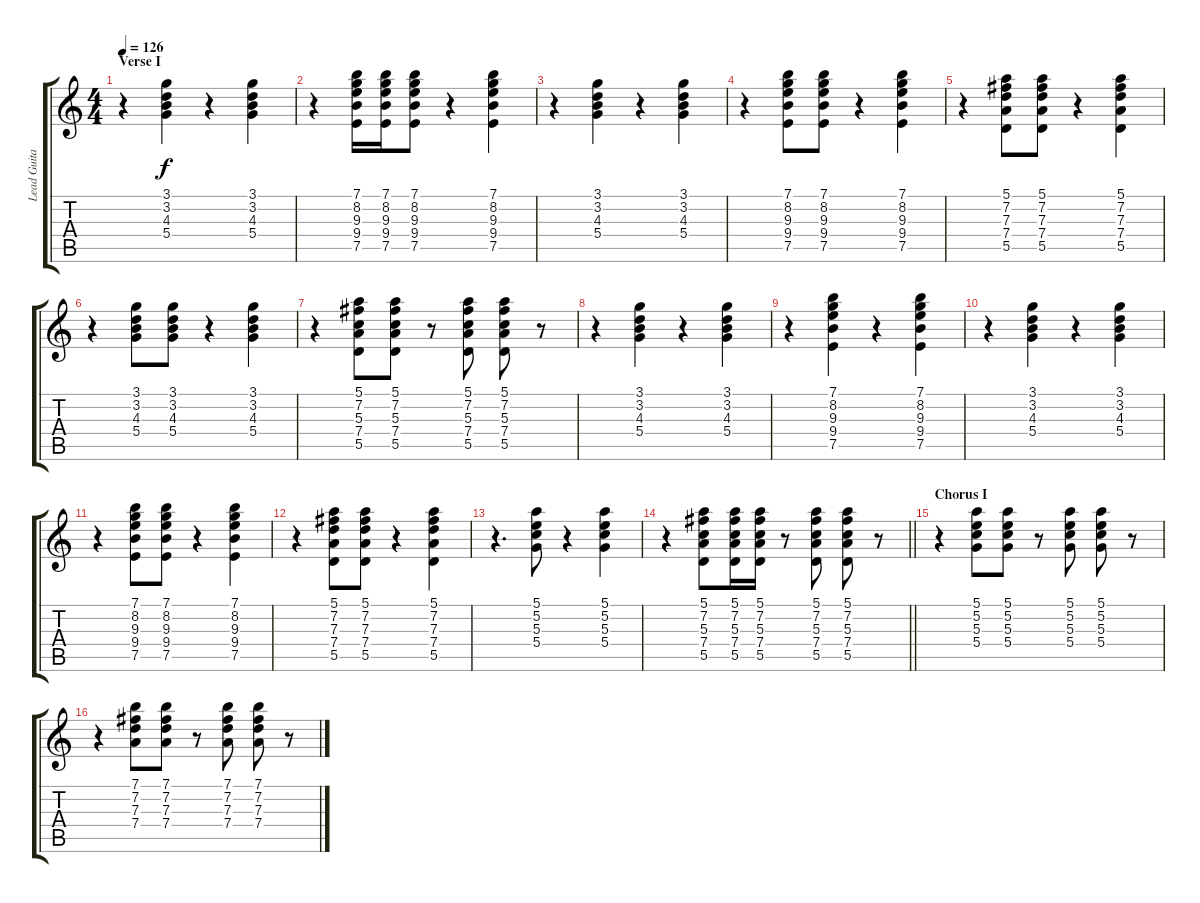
\track ("Lead Guitar" "Lead Guita") {instrument electricguitarclean}
\staff {score tabs}
\tuning (E4 B3 G3 D3 A2 E2) {hide}
\ts (4 4)
\section ("" "Verse I")
\tempo 126
\clef g2
\ks c
r.4{dy f instrument electricguitarclean} (3.1 3.2 4.3 5.4).4 r.4 (3.1 3.2 4.3 5.4).4 |
r.4 (7.1 8.2 9.3 9.4 7.5).16 (7.1 8.2 9.3 9.4 7.5).16 (7.1 8.2 9.3 9.4 7.5).8 r.4 (7.1 8.2 9.3 9.4 7.5).4 |
r.4 (3.1 3.2 4.3 5.4).4 r.4 (3.1 3.2 4.3 5.4).4 |
r.4 (7.1 8.2 9.3 9.4 7.5).8 (7.1 8.2 9.3 9.4 7.5).8 r.4 (7.1 8.2 9.3 9.4 7.5).4 |
r.4 (5.1 7.2 7.3 7.4 5.5).8 (5.1 7.2 7.3 7.4 5.5).8 r.4 (5.1 7.2 7.3 7.4 5.5).4 |
r.4 (3.1 3.2 4.3 5.4).8 (3.1 3.2 4.3 5.4).8 r.4 (3.1 3.2 4.3 5.4).4 |
r.4 (5.1 7.2 5.3 7.4 5.5).8 (5.1 7.2 5.3 7.4 5.5).8 r.8 (5.1 7.2 5.3 7.4 5.5).8 (5.1 7.2 5.3 7.4 5.5).8 r.8 |
r.4 (3.1 3.2 4.3 5.4).4 r.4 (3.1 3.2 4.3 5.4).4 |
r.4 (7.1 8.2 9.3 9.4 7.5).4 r.4 (7.1 8.2 9.3 9.4 7.5).4 |
r.4 (3.1 3.2 4.3 5.4).4 r.4 (3.1 3.2 4.3 5.4).4 |
r.4 (7.1 8.2 9.3 9.4 7.5).8 (7.1 8.2 9.3 9.4 7.5).8 r.4 (7.1 8.2 9.3 9.4 7.5).4 |
r.4 (5.1 7.2 7.3 7.4 5.5).8 (5.1 7.2 7.3 7.4 5.5).8 r.4 (5.1 7.2 7.3 7.4 5.5).4 |
r.4{d} (5.1 5.2 5.3 5.4).8 r.4 (5.1 5.2 5.3 5.4).4 |
\barLineRight lightlight
r.4 (5.1 7.2 5.3 7.4 5.5).8 (5.1 7.2 5.3 7.4 5.5).16 (5.1 7.2 5.3 7.4 5.5).16 r.8 (5.1 7.2 5.3 7.4 5.5).8 (5.1 7.2 5.3 7.4 5.5).8 r.8 |
\section ("" "Chorus I")
r.4 (5.1 5.2 5.3 5.4).8 (5.1 5.2 5.3 5.4).8 r.8 (5.1 5.2 5.3 5.4).8 (5.1 5.2 5.3 5.4).8 r.8 |
r.4 (7.1 7.2 7.3 7.4).8 (7.1 7.2 7.3 7.4).8 r.8 (7.1 7.2 7.3 7.4).8 (7.1 7.2 7.3 7.4).8 r.8
